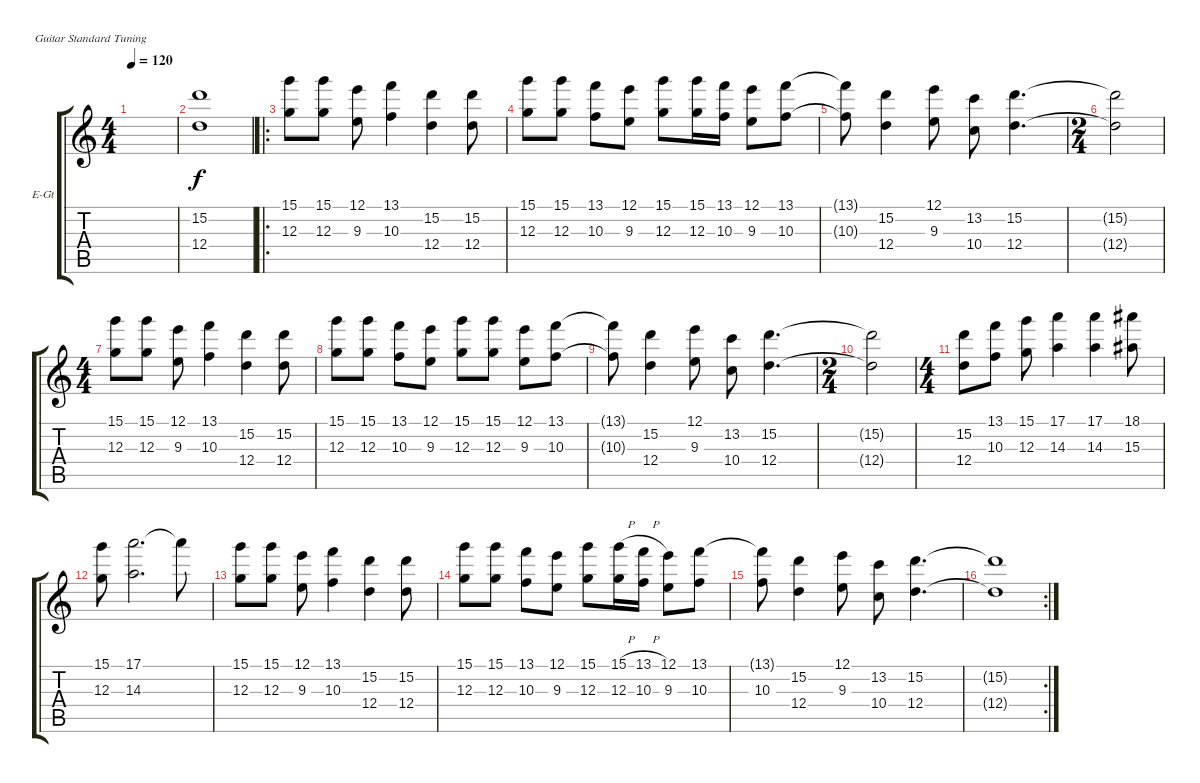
\defaultSystemsLayout 4
\bracketExtendMode groupsimilarinstruments
\firstSystemTrackNameOrientation horizontal
\otherSystemsTrackNameOrientation horizontal
\track ("Electric Guitar" "E-Gt") {instrument distortionguitar}
\staff {score tabs}
\tuning (E4 B3 G3 D3 A2 E2)
\ts (4 4)
\tempo 120
\clef g2
\ks c
|
\scale
0.487395 (15.2 12.4).1 |
\ro
\scale
0.256303 (15.1 12.3).8 (15.1 12.3).8 (12.1 9.3).8 (13.1 10.3).4 (15.2 12.4).4 (15.2 12.4).8 |
\scale
0.256303 (15.1 12.3).8 (15.1 12.3).8 (13.1 10.3).8 (12.1 9.3).8 (15.1 12.3).8 (15.1 12.3).16 (13.1 10.3).16 (12.1 9.3).8 (13.1 10.3).8 |
\scale
0.333333 (13.1{t} 10.3{t}).8 (15.2 12.4).4 (9.3 12.1).8 (13.2 10.4).8 (15.2 12.4).4{d} |
\ts (2 4)
(15.2{t} 12.4{t}).2 |
\ts (4 4)
\scale
0.333333 (15.1 12.3).8 (15.1 12.3).8 (12.1 9.3).8 (13.1 10.3).4 (15.2 12.4).4 (15.2 12.4).8 |
\scale
0.333333 (15.1 12.3).8 (15.1 12.3).8 (13.1 10.3).8 (12.1 9.3).8 (15.1 12.3).8 (15.1 12.3).8 (12.1 9.3).8 (13.1 10.3).8 |
\scale
0.333333 (13.1{t} 10.3{t}).8 (12.4 15.2).4 (12.1 9.3).8 (13.2 10.4).8 (12.4 15.2).4{d} |
\ts (2 4)
(15.2{t} 12.4{t}).2 |
\ts (4 4)
\scale
0.333333 (15.2 12.4).8 (13.1 10.3).8 (15.1 12.3).8 (17.1 14.3).4 (17.1 14.3).4 (18.1 15.3).8 |
\scale
0.333333 (15.1 12.3).8 (17.1 14.3).2{d} 17.1{t}.8 |
\scale
0.333333 (15.1 12.3).8 (15.1 12.3).8 (12.1 9.3).8 (13.1 10.3).4 (15.2 12.4).4 (15.2 12.4).8 |
\scale
0.333333 (15.1 12.3).8 (15.1 12.3).8 (13.1 10.3).8 (12.1 9.3).8 (15.1 12.3).8 (15.1{h} 12.3).16 (13.1{h} 10.3).16 (12.1 9.3).8 (13.1 10.3).8 |
\scale
0.333333 (13.1{t} 10.3).8 (15.2 12.4).4 (12.1 9.3).8 (13.2 10.4).8 (15.2 12.4).4{d} |
\rc 2
(15.2{t} 12.4{t}).1
